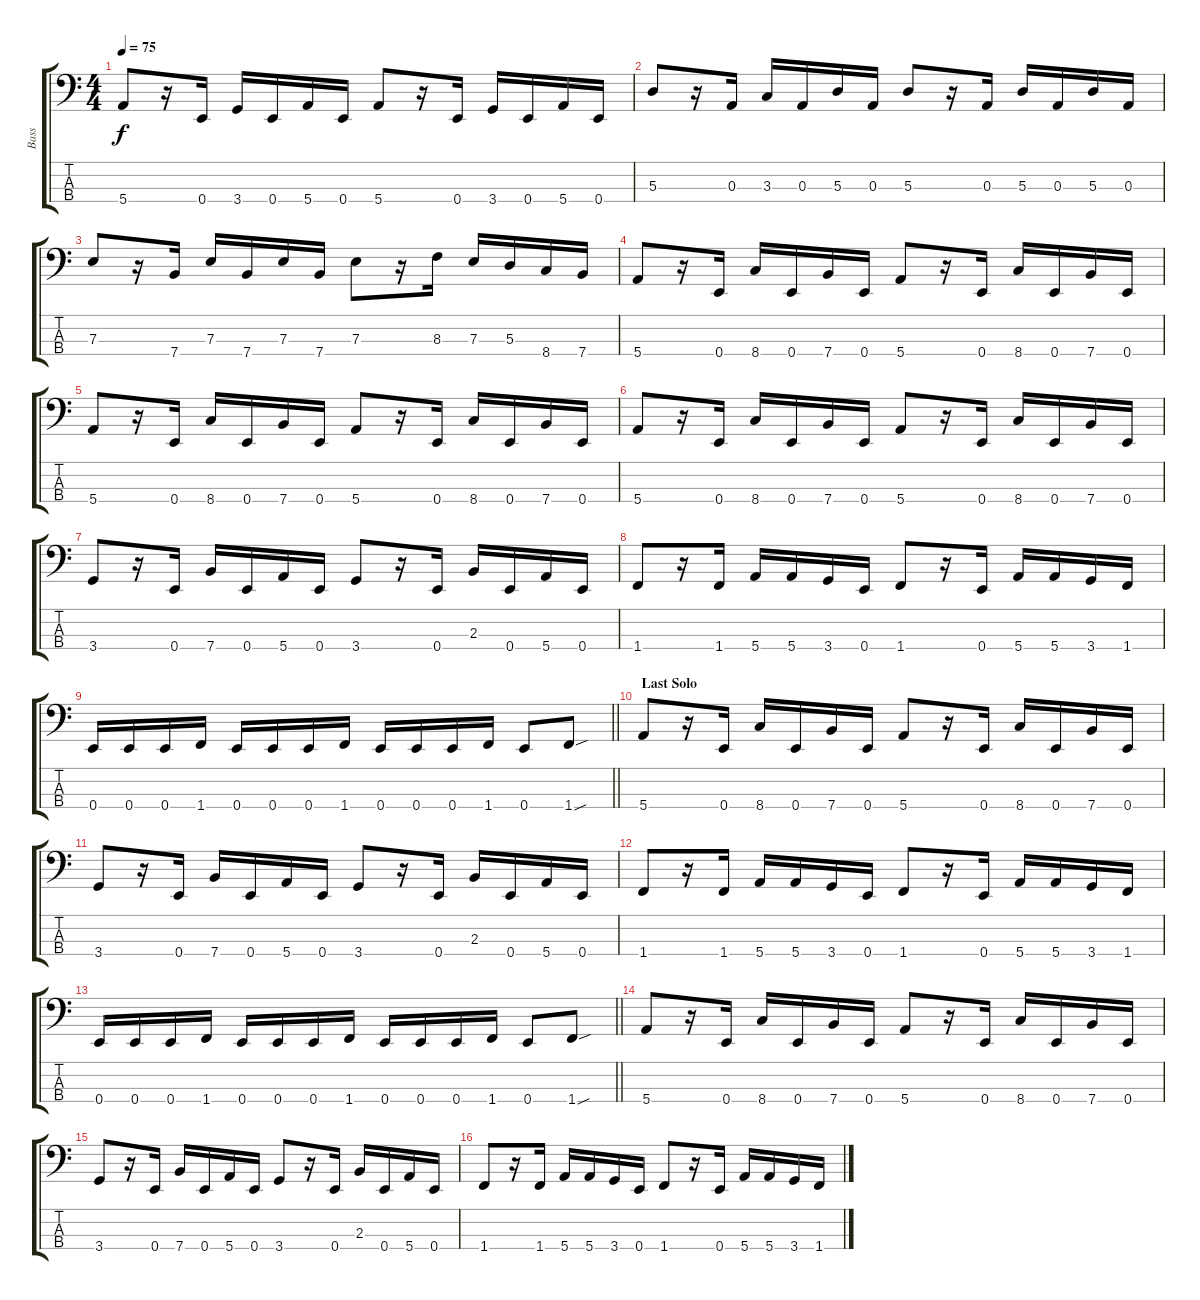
\track ("Bass" "Bass") {instrument electricbassfinger}
\staff {score tabs}
\tuning (G2 D2 A1 E1) {hide}
\ts (4 4)
\tempo 75
\clef f4
\ks c
5.4.8{dy f} r.16 0.4.16 3.4.16 0.4.16 5.4.16 0.4.16 5.4.8 r.16 0.4.16 3.4.16 0.4.16 5.4.16 0.4.16 |
5.3.8 r.16 0.3.16 3.3.16 0.3.16 5.3.16 0.3.16 5.3.8 r.16 0.3.16 5.3.16 0.3.16 5.3.16 0.3.16 |
7.3.8 r.16 7.4.16 7.3.16 7.4.16 7.3.16 7.4.16 7.3.8 r.16 8.3.16 7.3.16 5.3.16 8.4.16 7.4.16 |
5.4.8 r.16 0.4.16 8.4.16 0.4.16 7.4.16 0.4.16 5.4.8 r.16 0.4.16 8.4.16 0.4.16 7.4.16 0.4.16 |
5.4.8 r.16 0.4.16 8.4.16 0.4.16 7.4.16 0.4.16 5.4.8 r.16 0.4.16 8.4.16 0.4.16 7.4.16 0.4.16 |
5.4.8 r.16 0.4.16 8.4.16 0.4.16 7.4.16 0.4.16 5.4.8 r.16 0.4.16 8.4.16 0.4.16 7.4.16 0.4.16 |
3.4.8 r.16 0.4.16 7.4.16 0.4.16 5.4.16 0.4.16 3.4.8 r.16 0.4.16 2.3.16 0.4.16 5.4.16 0.4.16 |
1.4.8 r.16 1.4.16 5.4.16 5.4.16 3.4.16 0.4.16 1.4.8 r.16 0.4.16 5.4.16 5.4.16 3.4.16 1.4.16 |
\barLineRight lightlight
0.4.16 0.4.16 0.4.16 1.4.16 0.4.16 0.4.16 0.4.16 1.4.16 0.4.16 0.4.16 0.4.16 1.4.16 0.4.8 1.4{sou}.8 |
\section ("" " Last Solo")
5.4.8 r.16 0.4.16 8.4.16 0.4.16 7.4.16 0.4.16 5.4.8 r.16 0.4.16 8.4.16 0.4.16 7.4.16 0.4.16 |
3.4.8 r.16 0.4.16 7.4.16 0.4.16 5.4.16 0.4.16 3.4.8 r.16 0.4.16 2.3.16 0.4.16 5.4.16 0.4.16 |
1.4.8 r.16 1.4.16 5.4.16 5.4.16 3.4.16 0.4.16 1.4.8 r.16 0.4.16 5.4.16 5.4.16 3.4.16 1.4.16 |
\barLineRight lightlight
0.4.16 0.4.16 0.4.16 1.4.16 0.4.16 0.4.16 0.4.16 1.4.16 0.4.16 0.4.16 0.4.16 1.4.16 0.4.8 1.4{sou}.8 |
5.4.8 r.16 0.4.16 8.4.16 0.4.16 7.4.16 0.4.16 5.4.8 r.16 0.4.16 8.4.16 0.4.16 7.4.16 0.4.16 |
3.4.8 r.16 0.4.16 7.4.16 0.4.16 5.4.16 0.4.16 3.4.8 r.16 0.4.16 2.3.16 0.4.16 5.4.16 0.4.16 |
1.4.8 r.16 1.4.16 5.4.16 5.4.16 3.4.16 0.4.16 1.4.8 r.16 0.4.16 5.4.16 5.4.16 3.4.16 1.4.16
